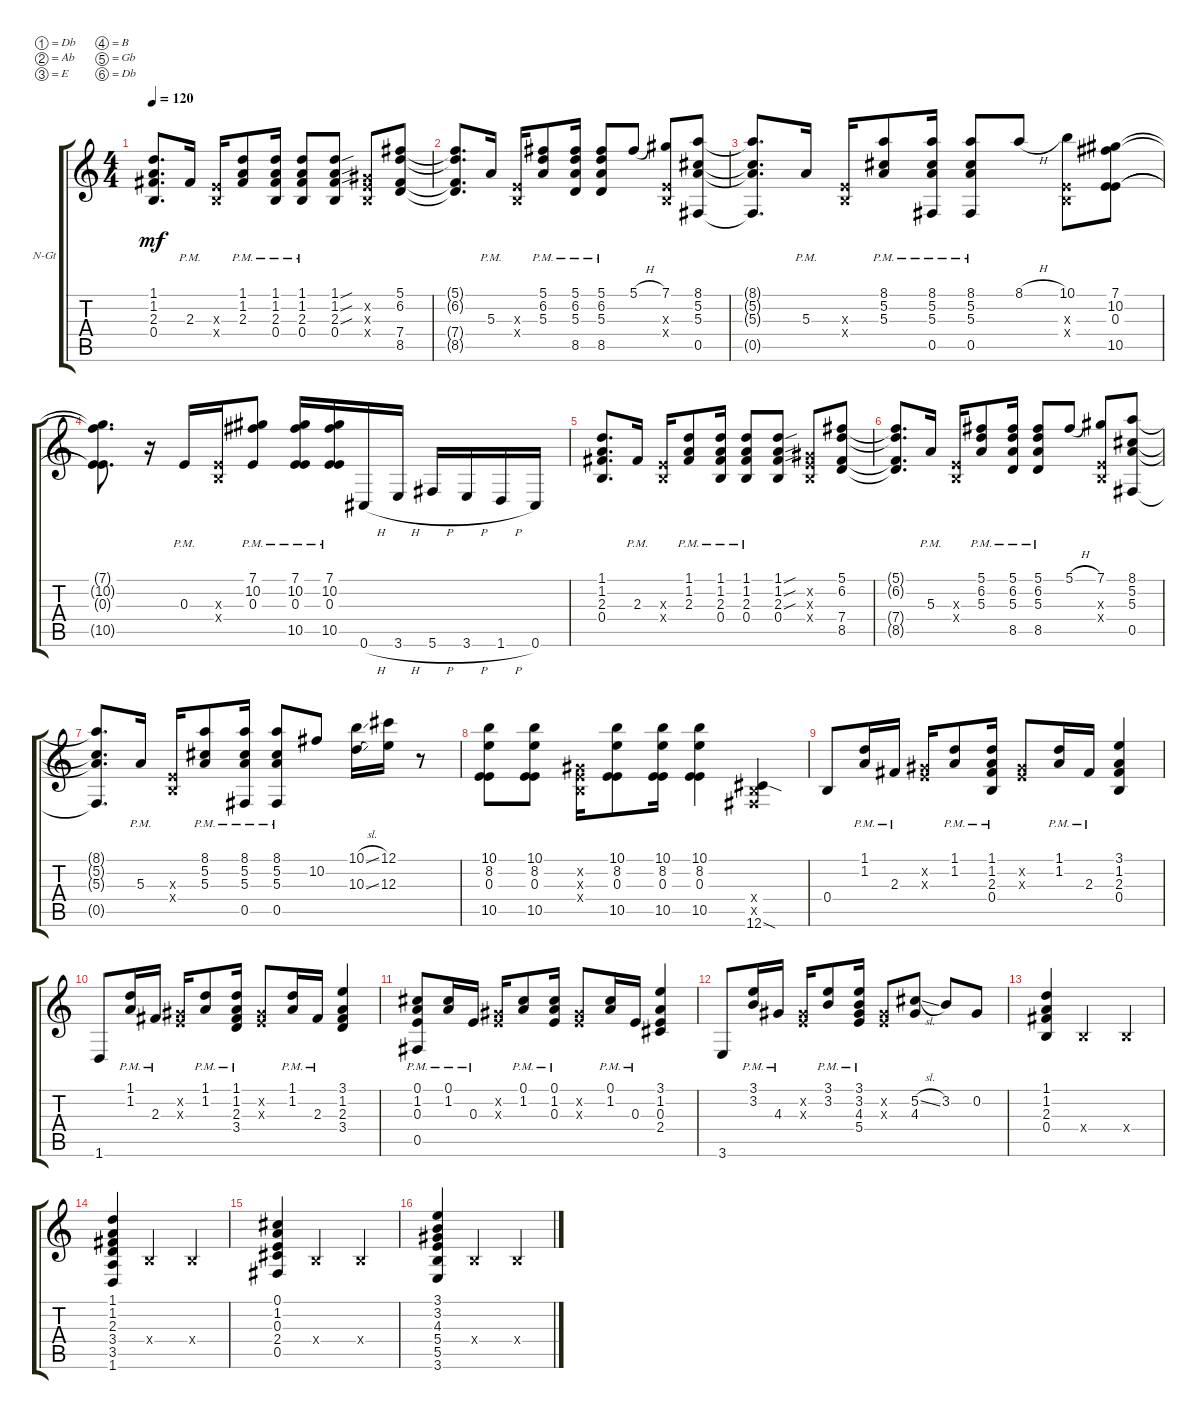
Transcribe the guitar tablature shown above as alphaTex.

\defaultSystemsLayout 4
\bracketExtendMode groupsimilarinstruments
\firstSystemTrackNameOrientation horizontal
\otherSystemsTrackNameOrientation horizontal
\track ("Nylon Guitar" "N-Gt") {instrument acousticguitarnylon}
\staff {score tabs}
\tuning (Db4 Ab3 E3 B2 Gb2 Db2)
\ts (4 4)
\tempo 120
\clef g2
\ks c
(1.1 1.2 2.3 0.4).8{d dy mf} 2.3{pm}.16 (0.3{x} 0.4{x}).16 (1.2{pm} 2.3{pm} 1.1{pm}).8 (1.2{pm} 2.3{pm} 0.4{pm} 1.1{pm}).16 (1.2{pm} 2.3{pm} 0.4{pm} 1.1{pm}).8 (1.1{sou} 1.2{sou} 2.3{sou} 0.4).8 (0.3{x} 0.2{x} 0.4{x}).8 (5.1 8.5 7.4 6.2).8 |
(5.1{t} 8.5{t} 7.4{t} 6.2{t}).8{d} 5.3{pm}.16 (0.3{x} 0.4{x}).16 (6.2{pm} 5.3{pm} 5.1{pm}).8 (6.2{pm} 5.3{pm} 8.5{pm} 5.1{pm}).16 (6.2{pm} 5.3{pm} 8.5{pm} 5.1{pm}).8 5.1{h}.8 (7.1 0.3{x} 0.4{x}).8 (8.1 0.5 5.2 5.3).8 |
(8.1{t} 0.5{t} 5.2{t} 5.3{t}).8{d} 5.3{pm}.16 (0.3{x} 0.4{x}).16 (5.2{pm} 5.3{pm} 8.1{pm}).8 (5.2{pm} 5.3{pm} 0.5{pm} 8.1).16 (5.2{pm} 5.3{pm} 0.5{pm} 8.1{pm}).8 8.1{h}.8 (10.1 0.3{x} 0.4{x}).8 (7.1 10.5 10.2 0.3).8 |
(7.1{t} 10.5{t} 10.2{t} 0.3{t}).8{d} r.16 0.3{pm}.16 (0.3{x} 0.4{x}).16 (10.2{pm} 0.3{pm} 7.1{pm}).8 (10.2{pm} 0.3{pm} 10.5{pm} 7.1{pm}).16 (10.2{pm} 0.3{pm} 10.5{pm} 7.1{pm}).16 0.6{h}.16 3.6{h}.16 5.6{h}.16 3.6{h}.16 1.6{h}.16 0.6.16 |
(1.1 1.2 2.3 0.4).8{d} 2.3{pm}.16 (0.3{x} 0.4{x}).16 (1.2{pm} 2.3{pm} 1.1{pm}).8 (1.2{pm} 2.3{pm} 0.4{pm} 1.1{pm}).16 (1.2{pm} 2.3{pm} 0.4{pm} 1.1{pm}).8 (1.1{sou} 1.2{sou} 2.3{sou} 0.4).8 (0.3{x} 0.2{x} 0.4{x}).8 (5.1 8.5 7.4 6.2).8 |
(5.1{t} 8.5{t} 7.4{t} 6.2{t}).8{d} 5.3{pm}.16 (0.3{x} 0.4{x}).16 (6.2{pm} 5.3{pm} 5.1{pm}).8 (6.2{pm} 5.3{pm} 8.5{pm} 5.1{pm}).16 (6.2{pm} 5.3{pm} 8.5{pm} 5.1{pm}).8 5.1{h}.8 (7.1 0.3{x} 0.4{x}).8 (8.1 0.5 5.2 5.3).8 |
(8.1{t} 0.5{t} 5.2{t} 5.3{t}).8{d} 5.3{pm}.16 (0.3{x} 0.4{x}).16 (5.2{pm} 5.3{pm} 8.1{pm}).8 (5.2{pm} 5.3{pm} 0.5{pm} 8.1).16 (5.2{pm} 5.3{pm} 0.5{pm} 8.1{pm}).8 10.2.8 (10.1{sl} 10.3{sl}).16 (12.1 12.3).16 r.8 |
(8.2 0.3 10.5 10.1).8 (8.2 0.3 10.5 10.1).8 (0.3{x} 0.2{x} 0.4{x}).16 (8.2 0.3 10.5 10.1).8 (8.2 0.3 10.5 10.1).16 (8.2 0.3 10.5 10.1).4 (12.6{sod} 0.5{x} 0.4{x}).4 |
0.4.8 (1.2{pm} 1.1{pm}).16 2.3{pm}.16 (0.2{x} 0.3{x}).16 (1.1{pm} 1.2{pm}).8 (0.4{pm} 2.3{pm} 1.2{pm} 1.1{pm}).16 (0.2{x} 0.3{x}).8 (1.2{pm} 1.1{pm}).16 2.3{pm}.16 (2.3 1.2 3.1 0.4).4 |
1.6.8 (1.2{pm} 1.1{pm}).16 2.3{pm}.16 (0.2{x} 0.3{x}).16 (1.1{pm} 1.2{pm}).8 (3.4{pm} 2.3{pm} 1.2{pm} 1.1{pm}).16 (0.2{x} 0.3{x}).8 (1.2{pm} 1.1{pm}).16 2.3{pm}.16 (2.3 1.2 3.1 3.4).4 |
(0.5 0.1{pm} 1.2 0.3).8 (1.2{pm} 0.1{pm}).16 0.3{pm}.16 (0.2{x} 0.3{x}).16 (0.1{pm} 1.2{pm}).8 (0.3{pm} 1.2{pm} 0.1{pm}).16 (0.2{x} 0.3{x}).8 (1.2{pm} 0.1{pm}).16 0.3{pm}.16 (0.3 1.2 3.1 2.4).4 |
3.6.8 (3.2{pm} 3.1{pm}).16 4.3{pm}.16 (0.2{x} 0.3{x}).16 (3.1{pm} 3.2{pm}).8 (5.4{pm} 4.3{pm} 3.2{pm} 3.1{pm}).16 (0.2{x} 0.3{x}).8 (5.2{sl} 4.3).8 3.2.8 0.2.8 |
(2.3 1.2 1.1 0.4).4 0.4{x}.2 0.4{x}.4 |
(2.3 1.2 1.1 3.4 1.6 3.5).4 0.4{x}.2 0.4{x}.4 |
(0.3 1.2 0.1 2.4 0.5).4 0.4{x}.2 0.4{x}.4 |
(4.3 3.2 3.1 5.4 3.6 5.5).4 0.4{x}.2 0.4{x}.4
